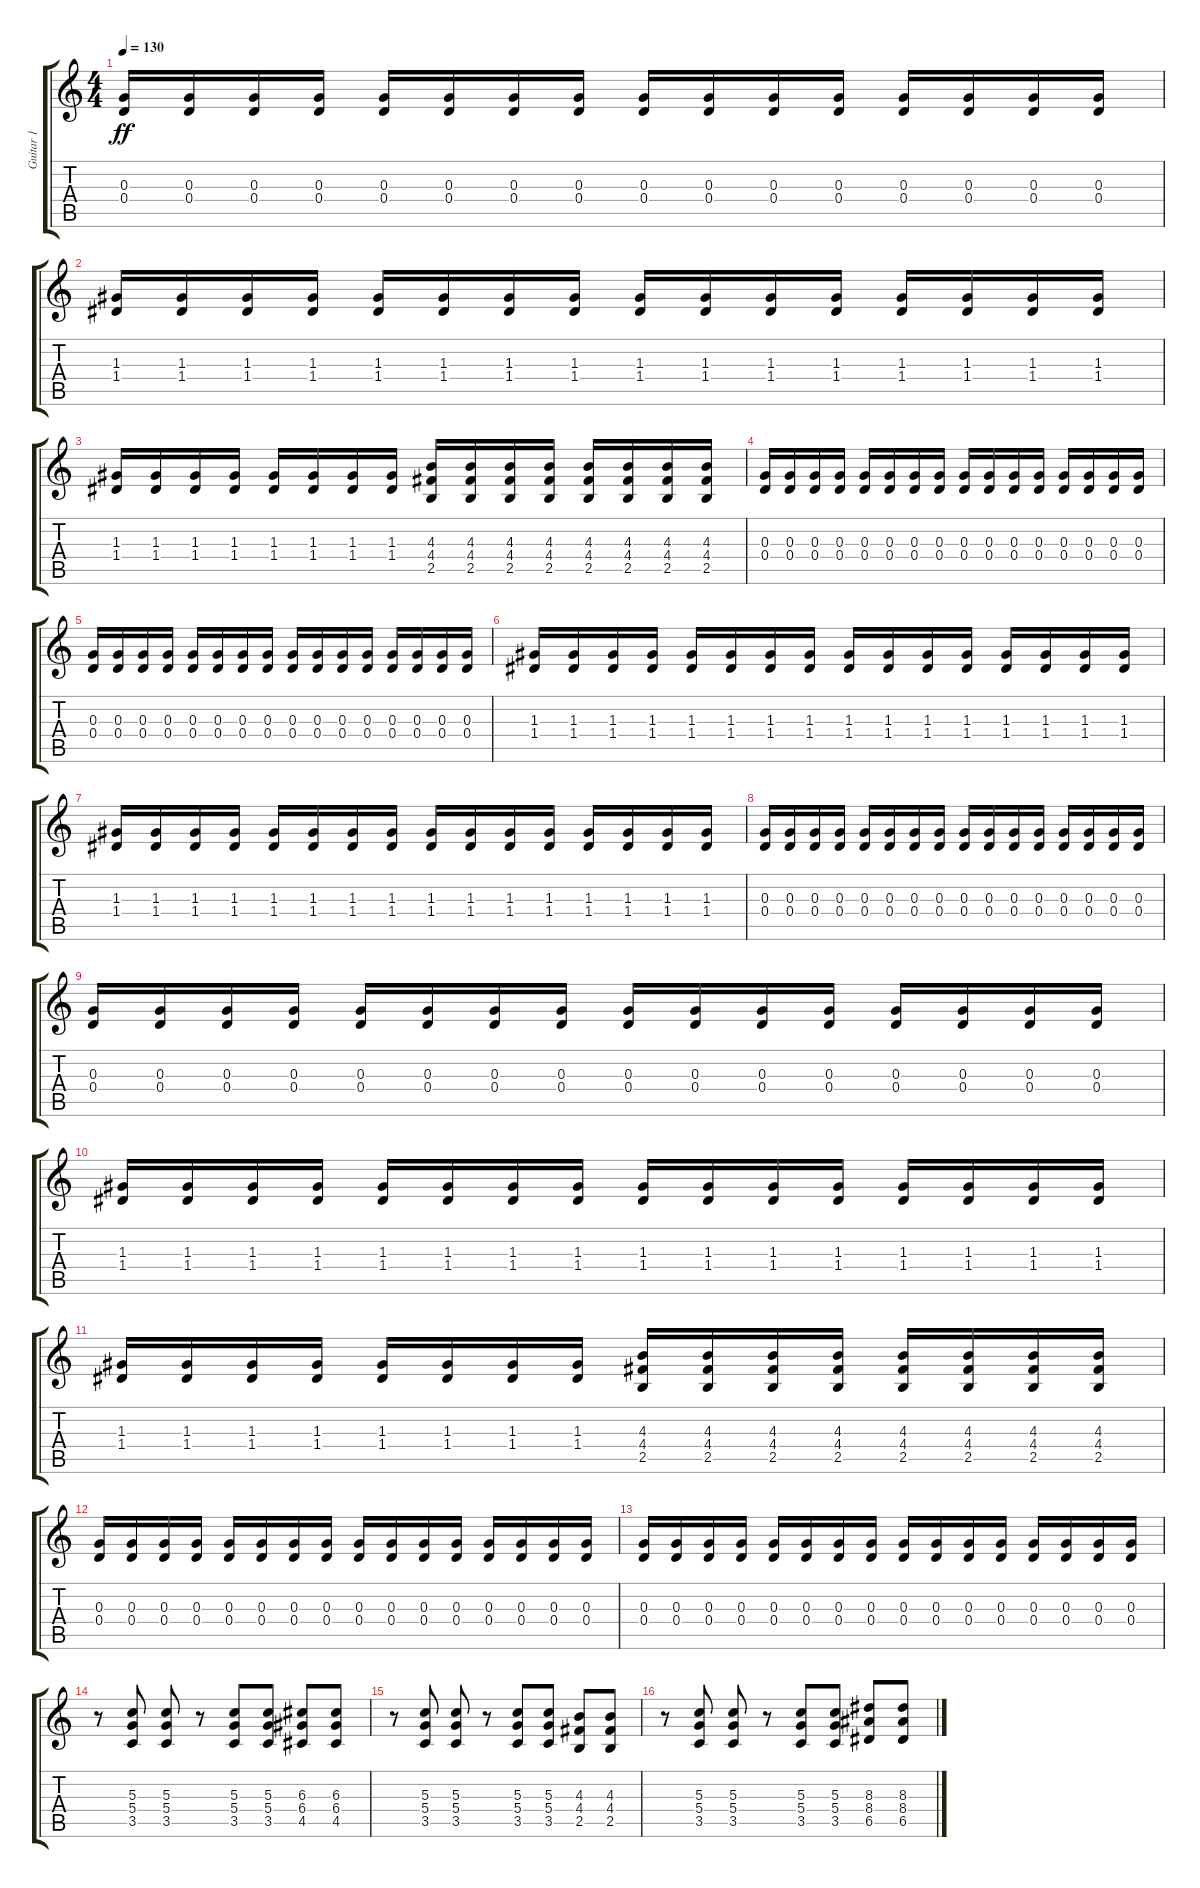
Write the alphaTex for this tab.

\track ("Guitar 1" "Guitar 1") {instrument overdrivenguitar}
\staff {score tabs}
\tuning (E4 B3 G3 D3 A2 D2) {hide}
\ts (4 4)
\tempo 130
\clef g2
\ks c
(0.3 0.4).16{dy ff} (0.3 0.4).16 (0.3 0.4).16 (0.3 0.4).16 (0.3 0.4).16 (0.3 0.4).16 (0.3 0.4).16 (0.3 0.4).16 (0.3 0.4).16 (0.3 0.4).16 (0.3 0.4).16 (0.3 0.4).16 (0.3 0.4).16 (0.3 0.4).16 (0.3 0.4).16 (0.3 0.4).16 |
(1.3 1.4).16 (1.3 1.4).16 (1.3 1.4).16 (1.3 1.4).16 (1.3 1.4).16 (1.3 1.4).16 (1.3 1.4).16 (1.3 1.4).16 (1.3 1.4).16 (1.3 1.4).16 (1.3 1.4).16 (1.3 1.4).16 (1.3 1.4).16 (1.3 1.4).16 (1.3 1.4).16 (1.3 1.4).16 |
(1.3 1.4).16 (1.3 1.4).16 (1.3 1.4).16 (1.3 1.4).16 (1.3 1.4).16 (1.3 1.4).16 (1.3 1.4).16 (1.3 1.4).16 (4.3 4.4 2.5).16 (4.3 4.4 2.5).16 (4.3 4.4 2.5).16 (4.3 4.4 2.5).16 (4.3 4.4 2.5).16 (4.3 4.4 2.5).16 (4.3 4.4 2.5).16 (4.3 4.4 2.5).16 |
(0.3 0.4).16 (0.3 0.4).16 (0.3 0.4).16 (0.3 0.4).16 (0.3 0.4).16 (0.3 0.4).16 (0.3 0.4).16 (0.3 0.4).16 (0.3 0.4).16 (0.3 0.4).16 (0.3 0.4).16 (0.3 0.4).16 (0.3 0.4).16 (0.3 0.4).16 (0.3 0.4).16 (0.3 0.4).16 |
(0.3 0.4).16 (0.3 0.4).16 (0.3 0.4).16 (0.3 0.4).16 (0.3 0.4).16 (0.3 0.4).16 (0.3 0.4).16 (0.3 0.4).16 (0.3 0.4).16 (0.3 0.4).16 (0.3 0.4).16 (0.3 0.4).16 (0.3 0.4).16 (0.3 0.4).16 (0.3 0.4).16 (0.3 0.4).16 |
(1.3 1.4).16 (1.3 1.4).16 (1.3 1.4).16 (1.3 1.4).16 (1.3 1.4).16 (1.3 1.4).16 (1.3 1.4).16 (1.3 1.4).16 (1.3 1.4).16 (1.3 1.4).16 (1.3 1.4).16 (1.3 1.4).16 (1.3 1.4).16 (1.3 1.4).16 (1.3 1.4).16 (1.3 1.4).16 |
(1.3 1.4).16 (1.3 1.4).16 (1.3 1.4).16 (1.3 1.4).16 (1.3 1.4).16 (1.3 1.4).16 (1.3 1.4).16 (1.3 1.4).16 (1.3 1.4).16 (1.3 1.4).16 (1.3 1.4).16 (1.3 1.4).16 (1.3 1.4).16 (1.3 1.4).16 (1.3 1.4).16 (1.3 1.4).16 |
(0.3 0.4).16 (0.3 0.4).16 (0.3 0.4).16 (0.3 0.4).16 (0.3 0.4).16 (0.3 0.4).16 (0.3 0.4).16 (0.3 0.4).16 (0.3 0.4).16 (0.3 0.4).16 (0.3 0.4).16 (0.3 0.4).16 (0.3 0.4).16 (0.3 0.4).16 (0.3 0.4).16 (0.3 0.4).16 |
(0.3 0.4).16 (0.3 0.4).16 (0.3 0.4).16 (0.3 0.4).16 (0.3 0.4).16 (0.3 0.4).16 (0.3 0.4).16 (0.3 0.4).16 (0.3 0.4).16 (0.3 0.4).16 (0.3 0.4).16 (0.3 0.4).16 (0.3 0.4).16 (0.3 0.4).16 (0.3 0.4).16 (0.3 0.4).16 |
(1.3 1.4).16 (1.3 1.4).16 (1.3 1.4).16 (1.3 1.4).16 (1.3 1.4).16 (1.3 1.4).16 (1.3 1.4).16 (1.3 1.4).16 (1.3 1.4).16 (1.3 1.4).16 (1.3 1.4).16 (1.3 1.4).16 (1.3 1.4).16 (1.3 1.4).16 (1.3 1.4).16 (1.3 1.4).16 |
(1.3 1.4).16 (1.3 1.4).16 (1.3 1.4).16 (1.3 1.4).16 (1.3 1.4).16 (1.3 1.4).16 (1.3 1.4).16 (1.3 1.4).16 (4.3 4.4 2.5).16 (4.3 4.4 2.5).16 (4.3 4.4 2.5).16 (4.3 4.4 2.5).16 (4.3 4.4 2.5).16 (4.3 4.4 2.5).16 (4.3 4.4 2.5).16 (4.3 4.4 2.5).16 |
(0.3 0.4).16 (0.3 0.4).16 (0.3 0.4).16 (0.3 0.4).16 (0.3 0.4).16 (0.3 0.4).16 (0.3 0.4).16 (0.3 0.4).16 (0.3 0.4).16 (0.3 0.4).16 (0.3 0.4).16 (0.3 0.4).16 (0.3 0.4).16 (0.3 0.4).16 (0.3 0.4).16 (0.3 0.4).16 |
(0.3 0.4).16 (0.3 0.4).16 (0.3 0.4).16 (0.3 0.4).16 (0.3 0.4).16 (0.3 0.4).16 (0.3 0.4).16 (0.3 0.4).16 (0.3 0.4).16 (0.3 0.4).16 (0.3 0.4).16 (0.3 0.4).16 (0.3 0.4).16 (0.3 0.4).16 (0.3 0.4).16 (0.3 0.4).16 |
r.8 (5.3 5.4 3.5).8 (5.3 5.4 3.5).8 r.8 (5.3 5.4 3.5).8 (5.3 5.4 3.5).8 (6.3 6.4 4.5).8 (6.3 6.4 4.5).8 |
r.8 (5.3 5.4 3.5).8 (5.3 5.4 3.5).8 r.8 (5.3 5.4 3.5).8 (5.3 5.4 3.5).8 (4.3 4.4 2.5).8 (4.3 4.4 2.5).8 |
r.8 (5.3 5.4 3.5).8 (5.3 5.4 3.5).8 r.8 (5.3 5.4 3.5).8 (5.3 5.4 3.5).8 (8.3 8.4 6.5).8 (8.3 8.4 6.5).8
